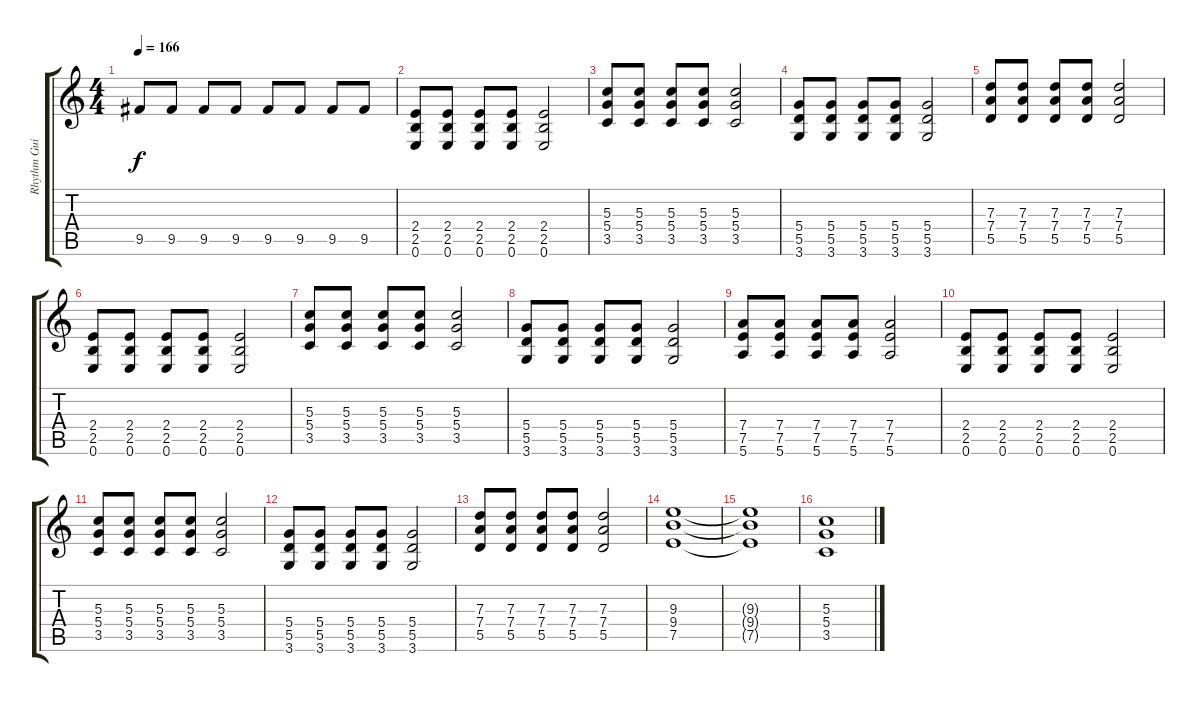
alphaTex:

\track ("Rhythm Guitar II" "Rhythm Gui") {instrument distortionguitar}
\staff {score tabs}
\tuning (E4 B3 G3 D3 A2 E2) {hide}
\ts (4 4)
\tempo 166
\clef g2
\ks c
9.5.8{dy f} 9.5.8 9.5.8 9.5.8 9.5.8 9.5.8 9.5.8 9.5.8 |
(2.4 2.5 0.6).8 (2.4 2.5 0.6).8 (2.4 2.5 0.6).8 (2.4 2.5 0.6).8 (2.4 2.5 0.6).2 |
(5.3 5.4 3.5).8 (5.3 5.4 3.5).8 (5.3 5.4 3.5).8 (5.3 5.4 3.5).8 (5.3 5.4 3.5).2 |
(5.4 5.5 3.6).8 (5.4 5.5 3.6).8 (5.4 5.5 3.6).8 (5.4 5.5 3.6).8 (5.4 5.5 3.6).2 |
(7.3 7.4 5.5).8 (7.3 7.4 5.5).8 (7.3 7.4 5.5).8 (7.3 7.4 5.5).8 (7.3 7.4 5.5).2 |
(2.4 2.5 0.6).8 (2.4 2.5 0.6).8 (2.4 2.5 0.6).8 (2.4 2.5 0.6).8 (2.4 2.5 0.6).2 |
(5.3 5.4 3.5).8 (5.3 5.4 3.5).8 (5.3 5.4 3.5).8 (5.3 5.4 3.5).8 (5.3 5.4 3.5).2 |
(5.4 5.5 3.6).8 (5.4 5.5 3.6).8 (5.4 5.5 3.6).8 (5.4 5.5 3.6).8 (5.4 5.5 3.6).2 |
(7.4 7.5 5.6).8 (7.4 7.5 5.6).8 (7.4 7.5 5.6).8 (7.4 7.5 5.6).8 (7.4 7.5 5.6).2 |
(2.4 2.5 0.6).8 (2.4 2.5 0.6).8 (2.4 2.5 0.6).8 (2.4 2.5 0.6).8 (2.4 2.5 0.6).2 |
(5.3 5.4 3.5).8 (5.3 5.4 3.5).8 (5.3 5.4 3.5).8 (5.3 5.4 3.5).8 (5.3 5.4 3.5).2 |
(5.4 5.5 3.6).8 (5.4 5.5 3.6).8 (5.4 5.5 3.6).8 (5.4 5.5 3.6).8 (5.4 5.5 3.6).2 |
(7.3 7.4 5.5).8 (7.3 7.4 5.5).8 (7.3 7.4 5.5).8 (7.3 7.4 5.5).8 (7.3 7.4 5.5).2 |
(9.3 9.4 7.5).1 |
(9.3{t} 9.4{t} 7.5{t}).1 |
(5.3 5.4 3.5).1
